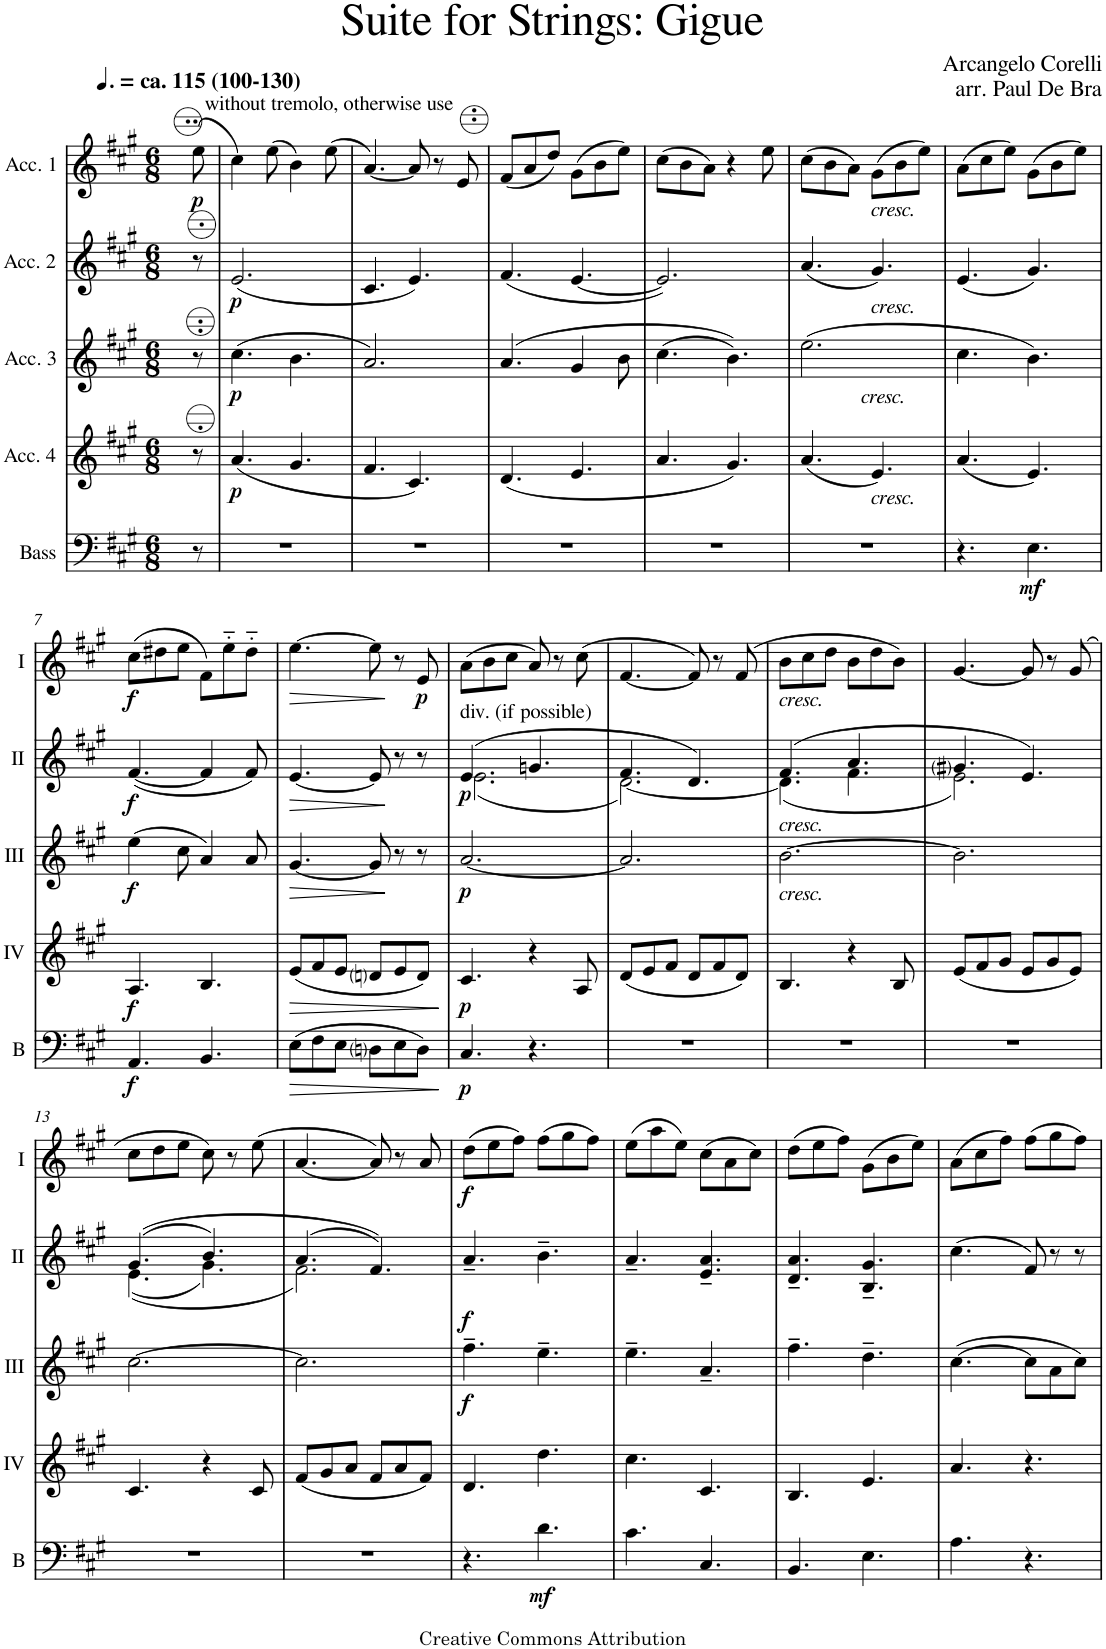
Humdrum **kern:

**kern	**dynam	**kern	**dynam	**kern	**dynam	**kern	**dynam	**kern	**dynam
*part5	*part5	*part4	*part4	*part3	*part3	*part2	*part2	*part1	*part1
*staff5	*staff5	*staff4	*staff4	*staff3	*staff3	*staff2	*staff2	*staff1	*staff1
*I"Bass	*	*I"Acc. 4	*	*I"Acc. 3	*	*I"Acc. 2	*	*I"Acc. 1	*
*I'B	*	*	*	*	*	*	*	*	*
*clefF4	*	*clefG2	*	*clefG2	*	*clefG2	*	*clefG2	*
*Trd7c12	*	*Trd7c12	*	*Trd7c12	*	*	*	*	*
*k[f#c#g#]	*	*k[f#c#g#]	*	*k[f#c#g#]	*	*k[f#c#g#]	*	*k[f#c#g#]	*
*M6/8	*	*M6/8	*	*M6/8	*	*M6/8	*	*M6/8	*
=	=	=	=	=	=	=	=	=	=
!	!	!	!	!	!	!	!	!LO:TX:a:B:t=ca. 115 (100-130)	!
!	!	!	!	!	!	!	!	!LO:TX:a:t=without tremolo, otherwise use	!
!	!	!	!	!	!	!	!	!	!LO:DY:b
8r	.	8r	.	8r	.	8r	.	(8ee\	p
=1	=1	=1	=1	=1	=1	=1	=1	=1	=1
!	!	!	!LO:DY:b	!	!LO:DY:b	!	!LO:DY:b	!	!
2.r	.	(<4.a/	p	(4.cc#\	p	(<2.e/	p	4cc#\)	.
.	.	.	.	.	.	.	.	(8ee\	.
.	.	4.g#/	.	4.b\	.	.	.	4b\)	.
.	.	.	.	.	.	.	.	(8ee\	.
=2	=2	=2	=2	=2	=2	=2	=2	=2	=2
2.r	.	4.f#/	.	2.a/)	.	4.c#/	.	[4.a/)	.
.	.	4.c#/)	.	.	.	4.e/)	.	8a/]	.
.	.	.	.	.	.	.	.	8r	.
.	.	.	.	.	.	.	.	8e/	.
=3	=3	=3	=3	=3	=3	=3	=3	=3	=3
2.r	.	(<4.d/	.	(4.a/	.	(4.f#/	.	(8f#/L	.
.	.	.	.	.	.	.	.	8a/	.
.	.	.	.	.	.	.	.	8dd/J)	.
.	.	4.e/	.	4g#/	.	[4.e/	.	(8g#\L	.
.	.	.	.	.	.	.	.	8b\	.
.	.	.	.	8b\	.	.	.	8ee\J)	.
=4	=4	=4	=4	=4	=4	=4	=4	=4	=4
2.r	.	4.a/	.	(4.cc#\	.	2.e/])	.	(8cc#\L	.
.	.	.	.	.	.	.	.	8b\	.
.	.	.	.	.	.	.	.	8a\J)	.
.	.	4.g#/)	.	4.b\))	.	.	.	4r	.
.	.	.	.	.	.	.	.	8ee\	.
=5	=5	=5	=5	=5	=5	=5	=5	=5	=5
!	!	!	!	!LO:TX:b:i:t=cresc.	!	!	!	!	!
2.r	.	(4.a/	.	(2.ee\	.	(4.a/	.	(8cc#\L	.
.	.	.	.	.	.	.	.	8b\	.
.	.	.	.	.	.	.	.	8a\J)	.
!	!	!	!	!	!	!	!	!LO:TX:b:i:t=cresc.	!
!	!	!	!	!	!	!LO:TX:b:i:t=cresc.	!	!	!
!	!	!LO:TX:b:i:t=cresc.	!	!	!	!	!	!	!
.	.	4.e/)	.	.	.	4.g#/)	.	(8g#\L	.
.	.	.	.	.	.	.	.	8b\	.
.	.	.	.	.	.	.	.	8ee\J)	.
=6	=6	=6	=6	=6	=6	=6	=6	=6	=6
4.r	.	(4.a/	.	4.cc#\	.	(4.e/	.	(8a\L	.
.	.	.	.	.	.	.	.	8cc#\	.
.	.	.	.	.	.	.	.	8ee\J)	.
!	!LO:DY:b	!	!	!	!	!	!	!	!
4.E\	mf	4.e/)	.	4.b\)	.	4.g#/)	.	(8g#\L	.
.	.	.	.	.	.	.	.	8b\	.
.	.	.	.	.	.	.	.	8ee\J)	.
!!LO:LB:g=z
=7	=7	=7	=7	=7	=7	=7	=7	=7	=7
!	!LO:DY:b	!	!LO:DY:b	!	!LO:DY:b	!	!LO:DY:b	!	!LO:DY:b
4.AA/	f	4.A/	f	(4ee\	f	([4.f#/	f	(8cc#\L	f
.	.	.	.	.	.	.	.	8dd#X\	.
.	.	.	.	8cc#\	.	.	.	8ee\J	.
4.BB/	.	4.B/	.	4a/)	.	4f#/]	.	8f#\L)	.
.	.	.	.	.	.	.	.	8ee'~\	.
.	.	.	.	8a/	.	8f#/)	.	8dd#'~\J	.
=8	=8	=8	=8	=8	=8	=8	=8	=8	=8
!	!LO:HP:b	!	!LO:HP:b	!	!LO:HP:b	!	!LO:HP:b	!	!LO:HP:b
(8E\L	>	(8e/L	>	[4.g#/	>	[4.e/	>	[4.ee\	>
8F#\	.	8f#/	.	.	.	.	.	.	.
8E\J	.	8e/J	.	.	.	.	.	.	.
8Dni\L	.	8dni/L	.	8g#/]	.	8e/]	.	8ee\]	.
8E\	.	8e/	.	8r	]	8r	]	8r	]
!	!	!	!	!	!	!	!	!	!LO:DY:b
8D\J)	.	8d/J)	.	8r	.	8r	.	8e/	p
.	]	.	]	.	.	.	.	.	.
=9	=9	=9	=9	=9	=9	=9	=9	=9	=9
*	*	*	*	*	*	*^	*	*	*
!	!	!	!	!	!	!LO:TX:a:t=div. (if possible)	!	!	!	!
!	!LO:DY:b	!	!LO:DY:b	!	!LO:DY:b	!	!	!LO:DY:b	!	!
4.C#/	p	4.c#/	p	[2.a/	p	(4.e/	(2.e\	p	(8a\L	.
.	.	.	.	.	.	.	.	.	8b\	.
.	.	.	.	.	.	.	.	.	8cc#\J	.
4.r	.	4r	.	.	.	4.gn/	.	.	8a/)	.
.	.	.	.	.	.	.	.	.	8r	.
.	.	8A/	.	.	.	.	.	.	(8cc#\	.
=10	=10	=10	=10	=10	=10	=10	=10	=10	=10	=10
2.r	.	(8d/L	.	2.a/]	.	4.f#/	[2.d\)	.	[4.f#/	.
.	.	8e/	.	.	.	.	.	.	.	.
.	.	8f#/J	.	.	.	.	.	.	.	.
.	.	8d/L	.	.	.	4.d/)	.	.	8f#/])	.
.	.	8f#/	.	.	.	.	.	.	8r	.
.	.	8d/J)	.	.	.	.	.	.	(8f#/	.
=11	=11	=11	=11	=11	=11	=11	=11	=11	=11	=11
!	!	!	!	!	!	!	!	!	!LO:TX:b:i:t=cresc.	!
!	!	!	!	!	!	!LO:TX:b:i:t=cresc.	!	!	!	!
!	!	!	!	!LO:TX:b:i:t=cresc.	!	!	!	!	!	!
2.r	.	4.B/	.	[2.b\	.	(4.f#/	(4.d\]	.	8b\L	.
.	.	.	.	.	.	.	.	.	8cc#\	.
.	.	.	.	.	.	.	.	.	8dd\J	.
.	.	4r	.	.	.	4.a/	4.f#\	.	8b\L	.
.	.	.	.	.	.	.	.	.	8dd\	.
.	.	8B/	.	.	.	.	.	.	8b\J)	.
=12	=12	=12	=12	=12	=12	=12	=12	=12	=12	=12
2.r	.	(8e/L	.	2.b\]	.	4.g#i/	2.e\)	.	[4.g#/	.
.	.	8f#/	.	.	.	.	.	.	.	.
.	.	8g#/J	.	.	.	.	.	.	.	.
.	.	8e/L	.	.	.	4.e/)	.	.	8g#/]	.
.	.	8g#/	.	.	.	.	.	.	8r	.
.	.	8e/J)	.	.	.	.	.	.	(8g#/	.
!!LO:LB:g=z
=13	=13	=13	=13	=13	=13	=13	=13	=13	=13	=13
2.r	.	4.c#/	.	[2.cc#\	.	((4.g#/	((4.e\	.	8cc#\L	.
.	.	.	.	.	.	.	.	.	8dd\	.
.	.	.	.	.	.	.	.	.	8ee\J	.
.	.	4r	.	.	.	4.b/)	4.g#\)	.	8cc#\)	.
.	.	.	.	.	.	.	.	.	8r	.
.	.	8c#/	.	.	.	.	.	.	(8ee\	.
=14	=14	=14	=14	=14	=14	=14	=14	=14	=14	=14
2.r	.	(8f#/L	.	2.cc#\]	.	(4.a/	2.f#\)	.	[4.a/	.
.	.	8g#/	.	.	.	.	.	.	.	.
.	.	8a/J	.	.	.	.	.	.	.	.
.	.	8f#/L	.	.	.	4.f#/))	.	.	8a/])	.
.	.	8a/	.	.	.	.	.	.	8r	.
.	.	8f#/J)	.	.	.	.	.	.	8a/	.
*	*	*	*	*	*	*v	*v	*	*	*
=15	=15	=15	=15	=15	=15	=15	=15	=15	=15
!	!	!	!	!	!LO:DY:b	!	!LO:DY:b	!	!LO:DY:b
4.r	.	4.d/	.	4.ff#~\	f	4.a~/	f	(8dd\L	f
.	.	.	.	.	.	.	.	8ee\	.
.	.	.	.	.	.	.	.	8ff#\J)	.
!	!LO:DY:b	!	!	!	!	!	!	!	!
4.d\	mf	4.dd\	.	4.ee~\	.	4.b~\	.	(8ff#\L	.
.	.	.	.	.	.	.	.	8gg#\	.
.	.	.	.	.	.	.	.	8ff#\J)	.
=16	=16	=16	=16	=16	=16	=16	=16	=16	=16
4.c#\	.	4.cc#\	.	4.ee~\	.	4.a~/	.	(8ee\L	.
.	.	.	.	.	.	.	.	8aa\	.
.	.	.	.	.	.	.	.	8ee\J)	.
4.C#/	.	4.c#/	.	4.a~/	.	4.e/~ 4.a/~	.	(8cc#\L	.
.	.	.	.	.	.	.	.	8a\	.
.	.	.	.	.	.	.	.	8cc#\J)	.
=17	=17	=17	=17	=17	=17	=17	=17	=17	=17
4.BB/	.	4.B/	.	4.ff#~\	.	4.d/~ 4.a/~	.	(8dd\L	.
.	.	.	.	.	.	.	.	8ee\	.
.	.	.	.	.	.	.	.	8ff#\J)	.
4.E\	.	4.e/	.	4.dd~\	.	4.B/~ 4.g#/~	.	(8g#\L	.
.	.	.	.	.	.	.	.	8b\	.
.	.	.	.	.	.	.	.	8ee\J)	.
=18	=18	=18	=18	=18	=18	=18	=18	=18	=18
4.A\	.	4.a/	.	([4.cc#\	.	(4.cc#\	.	(8a\L	.
.	.	.	.	.	.	.	.	8cc#\	.
.	.	.	.	.	.	.	.	8ff#\J)	.
4.r	.	4.r	.	8cc#\L]	.	8f#/)	.	(8ff#\L	.
.	.	.	.	8a\	.	8r	.	8gg#\	.
.	.	.	.	8cc#\J)	.	8r	.	8ff#\J)	.
=	=	=	=	=	=	=	=	=	=
*-	*-	*-	*-	*-	*-	*-	*-	*-	*-
